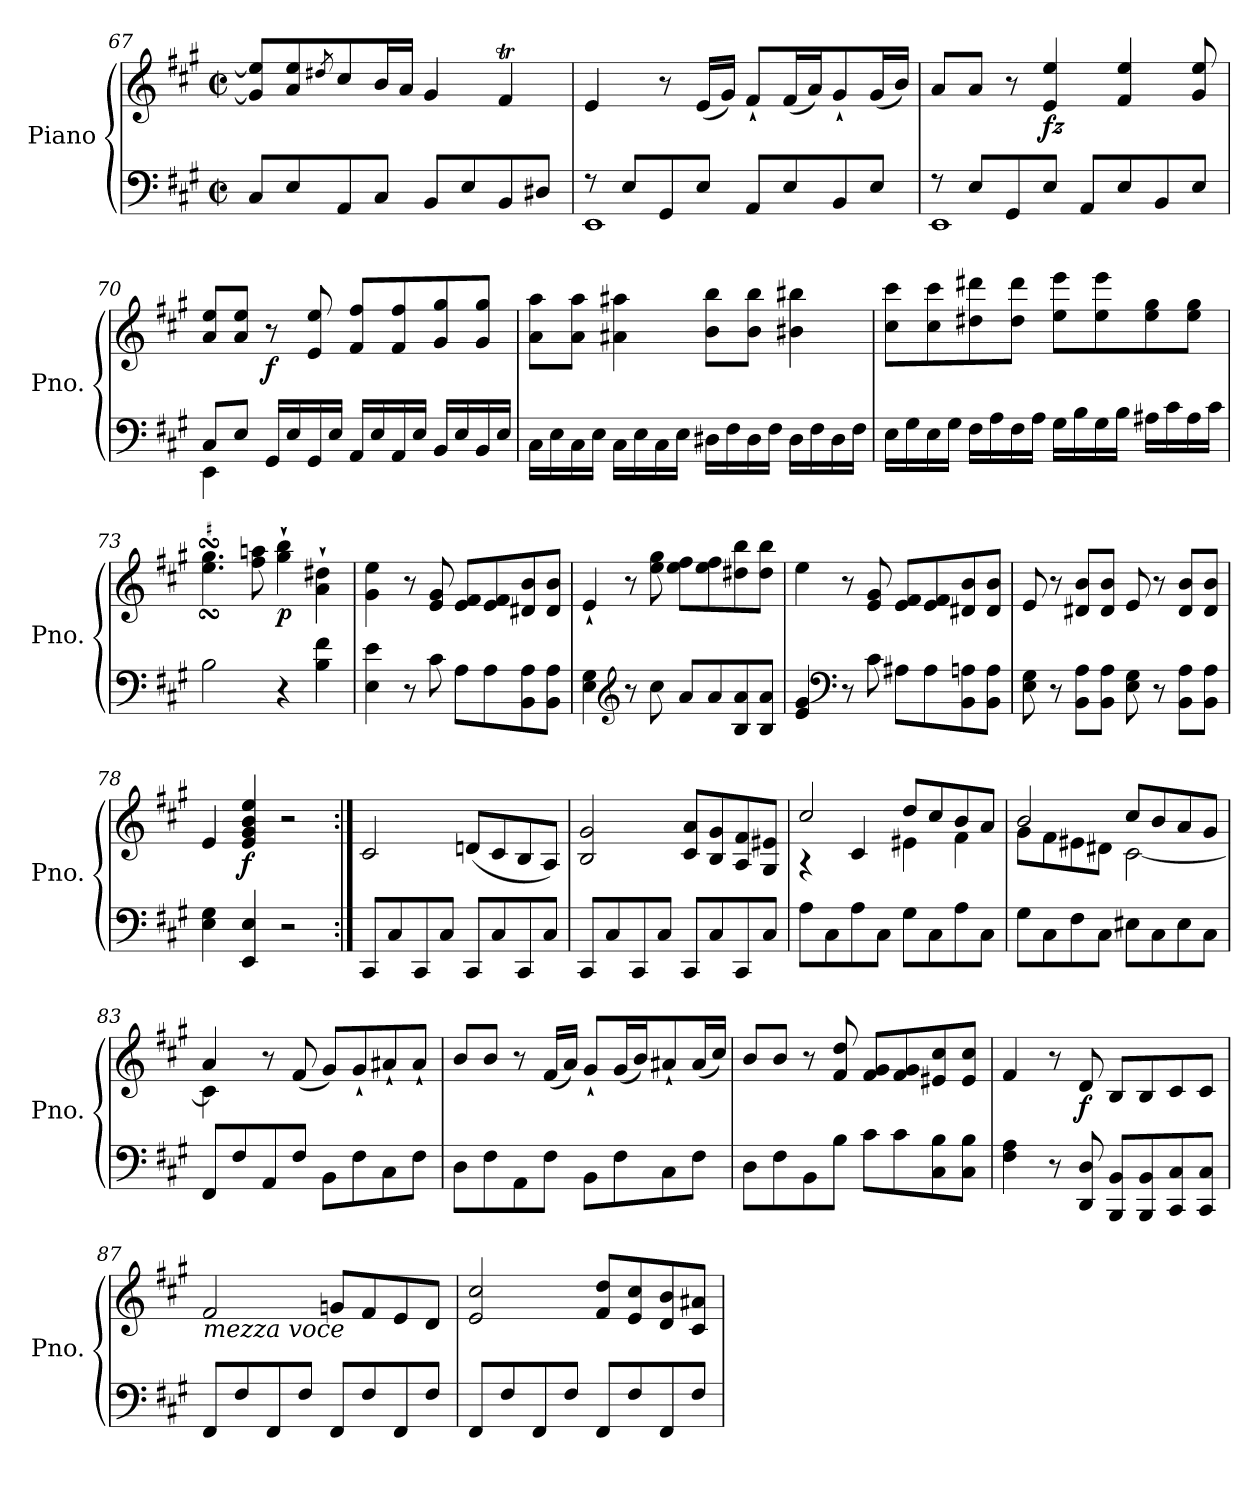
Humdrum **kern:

**kern	**kern	**dynam
*part1	*part1	*part1
*staff2	*staff1	*staff1/2
*I"Piano	*	*
*I'Pno.	*	*
!!LO:LB:g=z
*clefF4	*clefG2	*
*k[f#c#g#]	*k[f#c#g#]	*
*A:	*A:	*
*M2/2	*M2/2	*
*met(c|)	*met(c|)	*
=67	=67	=67
*^	*	*
8C#/L	1ryy	8g#/] 8ee/]L	.
8E/	.	8a/ 8ee/	.
.	.	8qdd#X/	.
8AA/	.	8cc#/	.
8C#/J	.	16b/L	.
.	.	16a/JJ	.
8BB/L	.	4g#/	.
8E/	.	.	.
8BB/	.	4f#T/	.
8D#X/J	.	.	.
=68	=68	=68	=68
8r	1EE	4e/	.
8E/L	.	.	.
8GG#/	.	8r	.
8E/J	.	(16e/LL	.
.	.	16g#/JJ)	.
8AA/L	.	8f#`/L	.
8E/	.	(16f#/L	.
.	.	16a/J)	.
8BB/	.	8g#`/	.
8E/J	.	(16g#/L	.
.	.	16b/JJ)	.
=69	=69	=69	=69
8r	1EE	8a/L	.
8E/L	.	8a/J	.
8GG#/	.	8r	.
!	!	!	!LO:DY:b
8E/J	.	4e/ 4ee/	fz
8AA/L	.	.	.
8E/	.	4f#/ 4ee/	.
8BB/	.	.	.
8E/J	.	8g#/ 8ee/	.
=70	=70	=70	=70
8C#/L	4EE\	8a/ 8ee/L	.
8E/J	.	8a/ 8ee/J	.
!	!	!	!LO:DY:b
16GG#/LL	4ryy	8r	f
16E/	.	.	.
16GG#/	.	8e/ 8ee/	.
16E/JJ	.	.	.
16AA/LL	2ryy	8f#/ 8ff#/L	.
16E/	.	.	.
16AA/	.	8f#/ 8ff#/	.
16E/JJ	.	.	.
16BB/LL	.	8g#/ 8gg#/	.
16E/	.	.	.
16BB/	.	8g#/ 8gg#/J	.
16E/JJ	.	.	.
*v	*v	*	*
!!LO:LB:g=z
=71	=71	=71
16C#\LL	8a\ 8aa\L	.
16E\	.	.
16C#\	8a\ 8aa\J	.
16E\JJ	.	.
16C#\LL	4a#X\ 4aa#X\	.
16E\	.	.
16C#\	.	.
16E\JJ	.	.
16D#X\LL	8b\ 8bb\L	.
16F#\	.	.
16D#\	8b\ 8bb\J	.
16F#\JJ	.	.
16D#\LL	4b#X\ 4bb#X\	.
16F#\	.	.
16D#\	.	.
16F#\JJ	.	.
=72	=72	=72
16E\LL	8cc#\ 8ccc#\L	.
16G#\	.	.
16E\	8cc#\ 8ccc#\	.
16G#\JJ	.	.
16F#\LL	8dd#X\ 8ddd#X\	.
16A\	.	.
16F#\	8dd#\ 8ddd#\J	.
16A\JJ	.	.
16G#\LL	8ee\ 8eee\L	.
16B\	.	.
16G#\	8ee\ 8eee\	.
16B\JJ	.	.
16A#X\LL	8ee\ 8gg#\	.
16c#\	.	.
16A#\	8ee\ 8gg#\J	.
16c#\JJ	.	.
=73	=73	=73
2B\	4.ee\sSSS 4.gg#\sSSS	.
.	8ff#\ 8aa\	.
!	!	!LO:DY:b
4r	4gg#\` 4bb\`	p
4B\ 4f#\	4a\` 4dd#X\`	.
!!LO:LB:g=z
=74	=74	=74
4E\ 4e\	4g#\ 4ee\	.
8r	8r	.
8c#\	8e/ 8g#/	.
8A\L	8e/ 8f#/L	.
8A\	8e/ 8f#/	.
8BB\ 8A\	8d#X/ 8b/	.
8BB\ 8A\J	8d#/ 8b/J	.
!!LO:PB:g=z
=75	=75	=75
4E\ 4G#\	4e`/	.
*clefG2	*	*
8r	8r	.
8cc#\	8ee\ 8gg#\	.
8a/L	8ee\ 8ff#\L	.
8a/	8ee\ 8ff#\	.
8B/ 8a/	8dd#X\ 8bb\	.
8B/ 8a/J	8dd#\ 8bb\J	.
=76	=76	=76
4e/ 4g#/	4ee\	.
*clefF4	*	*
8r	8r	.
8c#\	8e/ 8g#/	.
8A#X\L	8e/ 8f#/L	.
8A#\	8e/ 8f#/	.
8BB\ 8An\	8d#X/ 8b/	.
8BB\ 8A\J	8d#/ 8b/J	.
=77	=77	=77
8E\ 8G#\	8e/	.
8r	8r	.
8BB\ 8A\L	8d#X/ 8b/L	.
8BB\ 8A\J	8d#/ 8b/J	.
8E\ 8G#\	8e/	.
8r	8r	.
8BB\ 8A\L	8d#/ 8b/L	.
8BB\ 8A\J	8d#/ 8b/J	.
=78	=78	=78
4E\ 4G#\	4e/	.
!	!	!LO:DY:b
4EE/ 4E/	4e/ 4g#/ 4b/ 4ee/	f
2r	2r	.
!!LO:LB:g=z
=79:|!	=79:|!	=79:|!
8CC#/L	2c#/	.
8C#/	.	.
8CC#/	.	.
8C#/J	.	.
8CC#/L	(8dn/L	.
8C#/	8c#/	.
8CC#/	8B/	.
8C#/J	8A/J)	.
=80	=80	=80
8CC#/L	2B/ 2g#/	.
8C#/	.	.
8CC#/	.	.
8C#/J	.	.
8CC#/L	8c#/ 8a/L	.
8C#/	8B/ 8g#/	.
8CC#/	8A/ 8f#/	.
8C#/J	8G#/ 8e#X/J	.
=81	=81	=81
*	*^	*
8A\L	2cc#/	4r	.
8C#\	.	.	.
8A\	.	4c#/	.
8C#\J	.	.	.
8G#\L	8dd/L	4e#X\	.
8C#\	8cc#/	.	.
8A\	8b/	4f#\	.
8C#\J	8a/J	.	.
=82	=82	=82	=82
8G#\L	2b/	8g#\L	.
8C#\	.	8f#\	.
8F#\	.	8e#X\	.
8C#\J	.	8d#X\J	.
8E#X\L	8cc#/L	[2c#\	.
8C#\	8b/	.	.
8E#\	8a/	.	.
8C#\J	8g#/J	.	.
!!LO:LB:g=z	!!
=83	=83	=83	=83
8FF#/L	4a/	4c#\]	.
8F#/	.	.	.
8AA/	8r	4ryy	.
8F#/J	(8f#/	.	.
8BB\L	8g#/L)	2ryy	.
8F#\	8g#`/	.	.
8C#\	8a#X`/	.	.
8F#\J	8a#`/J	.	.
*	*v	*v	*
!!LO:LB:g=z
=84	=84	=84
8D\L	8b/L	.
8F#\	8b/J	.
8AA\	8r	.
8F#\J	(16f#/LL	.
.	16a/JJ)	.
8BB\L	8g#`/L	.
8F#\	(16g#/L	.
.	16b/J)	.
8C#\	8a#X`/	.
8F#\J	(16a#/L	.
.	16cc#/JJ)	.
=85	=85	=85
8D\L	8b/L	.
8F#\	8b/J	.
8BB\	8r	.
8B\J	8f#/ 8dd/	.
8c#\L	8f#/ 8g#/L	.
8c#\	8f#/ 8g#/	.
8C#\ 8B\	8e#X/ 8cc#/	.
8C#\ 8B\J	8e#/ 8cc#/J	.
=86	=86	=86
4F#\ 4A\	4f#/	.
8r	8r	.
!	!	!LO:DY:b
8DD/ 8D/	8d/	f
8BBB/ 8BB/L	8B/L	.
8BBB/ 8BB/	8B/	.
8CC#/ 8C#/	8c#/	.
8CC#/ 8C#/J	8c#/J	.
=87	=87	=87
!	!LO:TX:b:i:t=mezza voce	!
8FF#/L	2f#/	.
8F#/	.	.
8FF#/	.	.
8F#/J	.	.
8FF#/L	8gn/L	.
8F#/	8f#/	.
8FF#/	8e/	.
8F#/J	8d/J	.
!!LO:LB:g=z
=88	=88	=88
8FF#/L	2e/ 2cc#/	.
8F#/	.	.
8FF#/	.	.
8F#/J	.	.
8FF#/L	8f#/ 8dd/L	.
8F#/	8e/ 8cc#/	.
8FF#/	8d/ 8b/	.
8F#/J	8c#/ 8a#X/J	.
=	=	=
*-	*-	*-
